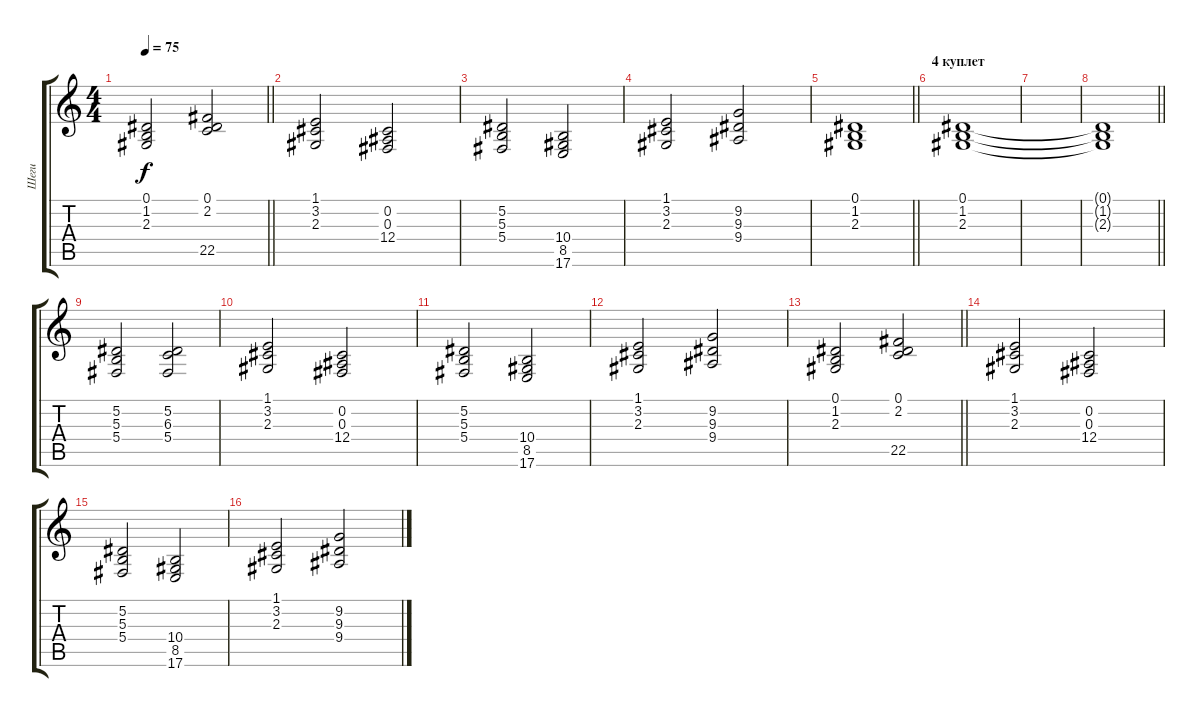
\track ("Шеги" "Шеги") {instrument stringensemble1}
\staff {score tabs}
\tuning (Eb4 Bb3 Gb3 Db3 Ab2 Eb2) {hide}
\ts (4 4)
\tempo 75
\clef g2
\barLineRight lightlight
\ks c
(0.1 1.2 2.3).2{dy f} (0.1 2.2 22.5).2 |
(1.1 3.2 2.3).2 (0.2 0.3 12.4).2 |
(5.2 5.3 5.4).2 (10.4 8.5 17.6).2 |
(1.1 3.2 2.3).2 (9.2 9.3 9.4).2 |
\barLineRight lightlight
(0.1 1.2 2.3).1 |
\section ("" "4 куплет")
(0.1 1.2 2.3).1 |
|
\barLineRight lightlight
(0.1{t} 1.2{t} 2.3{t}).1 |
(5.2 5.3 5.4).2 (5.2 6.3 5.4).2 |
(1.1 3.2 2.3).2 (0.2 0.3 12.4).2 |
(5.2 5.3 5.4).2 (10.4 8.5 17.6).2 |
(1.1 3.2 2.3).2 (9.2 9.3 9.4).2 |
\barLineRight lightlight
(0.1 1.2 2.3).2 (0.1 2.2 22.5).2 |
(1.1 3.2 2.3).2 (0.2 0.3 12.4).2 |
(5.2 5.3 5.4).2 (10.4 8.5 17.6).2 |
(1.1 3.2 2.3).2 (9.2 9.3 9.4).2
